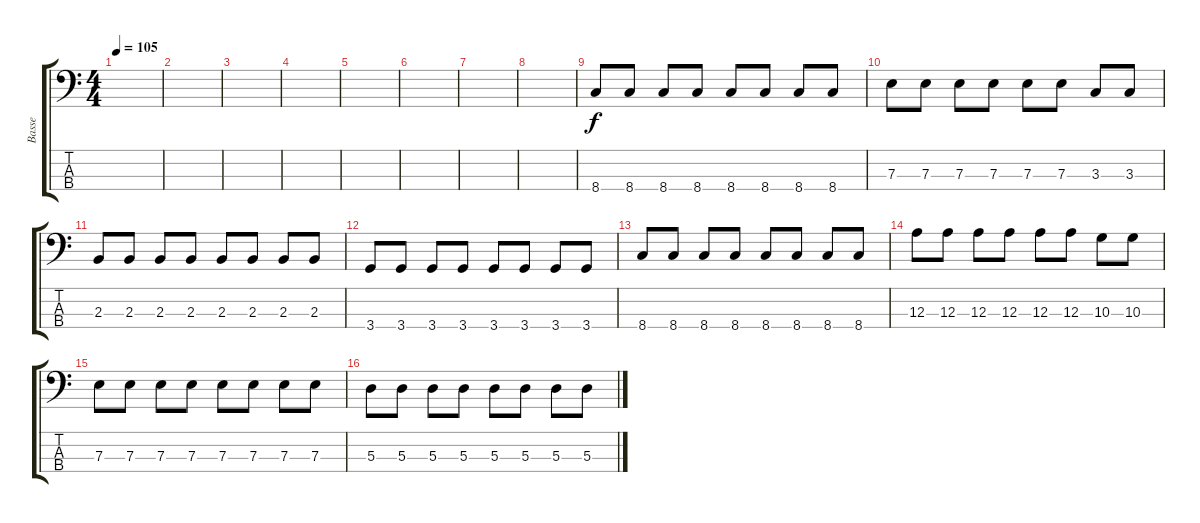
\track ("Basse" "Basse") {instrument distortionguitar}
\staff {score tabs}
\tuning (G2 D2 A1 E1) {hide}
\ts (4 4)
\tempo 105
\clef f4
\ks c
|
|
|
|
|
|
|
|
8.4.8 8.4.8 8.4.8 8.4.8 8.4.8 8.4.8 8.4.8 8.4.8 |
7.3.8 7.3.8 7.3.8 7.3.8 7.3.8 7.3.8 3.3.8 3.3.8 |
2.3.8 2.3.8 2.3.8 2.3.8 2.3.8 2.3.8 2.3.8 2.3.8 |
3.4.8 3.4.8 3.4.8 3.4.8 3.4.8 3.4.8 3.4.8 3.4.8 |
8.4.8 8.4.8 8.4.8 8.4.8 8.4.8 8.4.8 8.4.8 8.4.8 |
12.3.8 12.3.8 12.3.8 12.3.8 12.3.8 12.3.8 10.3.8 10.3.8 |
7.3.8 7.3.8 7.3.8 7.3.8 7.3.8 7.3.8 7.3.8 7.3.8 |
5.3.8 5.3.8 5.3.8 5.3.8 5.3.8 5.3.8 5.3.8 5.3.8
